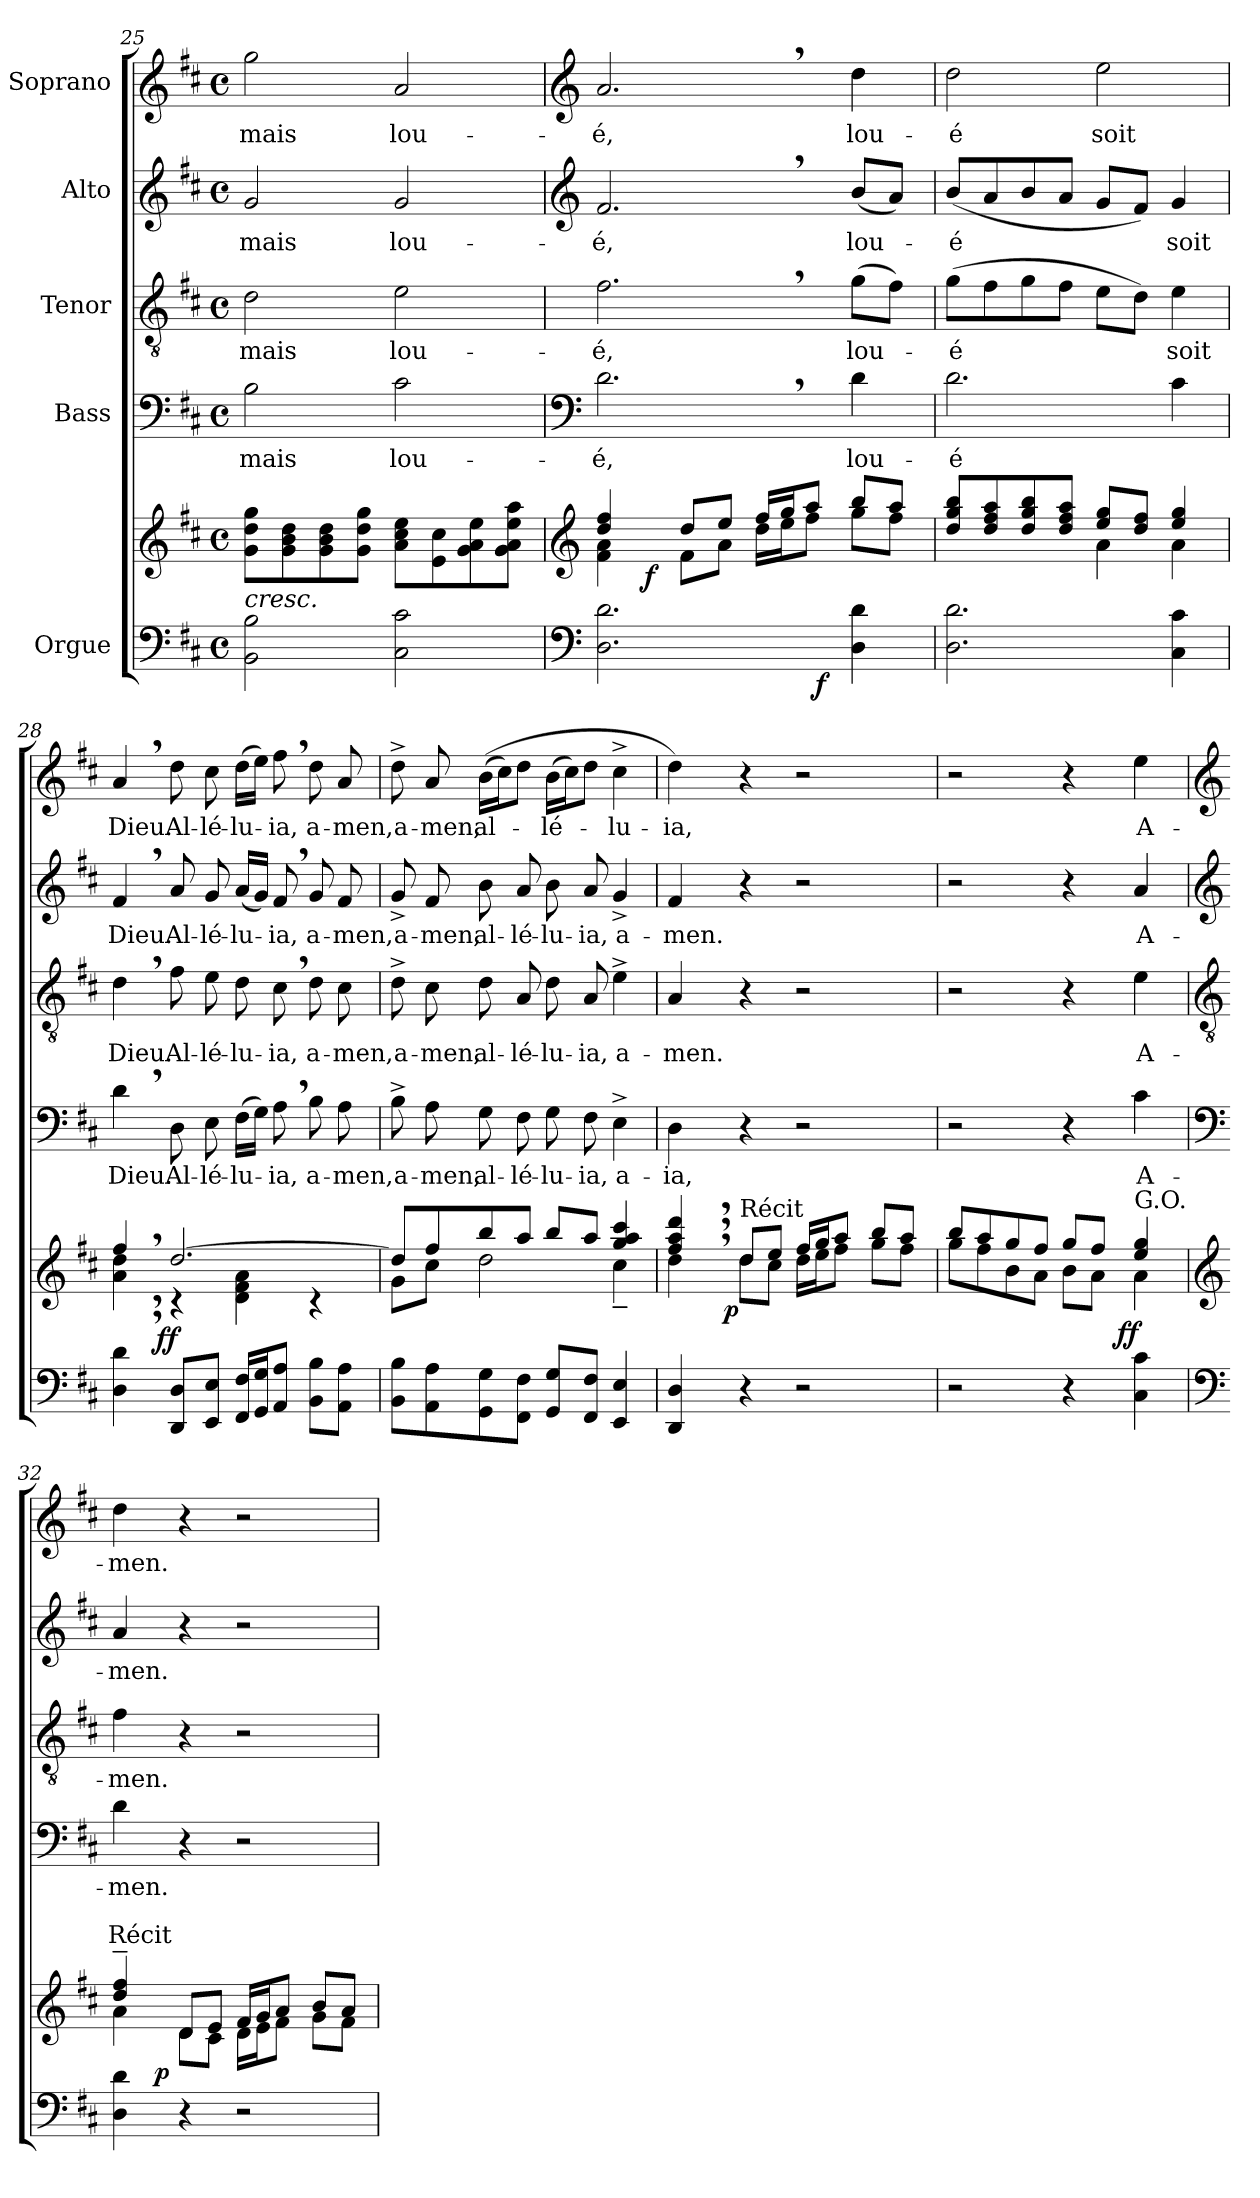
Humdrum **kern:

**kern	**kern	**dynam	**kern	**text	**text	**text	**kern	**text	**kern	**text	**kern	**text
*part5	*part5	*part5	*part4	*part4	*part4	*part4	*part3	*part3	*part2	*part2	*part1	*part1
*staff6	*staff5	*staff5/6	*staff4	*staff4	*staff4	*staff4	*staff3	*staff3	*staff2	*staff2	*staff1	*staff1
*I"Orgue	*	*	*I"Bass	*	*	*	*I"Tenor	*	*I"Alto	*	*I"Soprano	*
*clefF4	*clefG2	*	*clefF4	*	*	*	*clefGv2	*	*clefG2	*	*clefG2	*
*k[f#c#]	*k[f#c#]	*	*k[f#c#]	*	*	*	*k[f#c#]	*	*k[f#c#]	*	*k[f#c#]	*
*D:	*D:	*	*D:	*	*	*	*D:	*	*D:	*	*D:	*
*M4/4	*M4/4	*	*M4/4	*	*	*	*M4/4	*	*M4/4	*	*M4/4	*
*met(c)	*met(c)	*	*met(c)	*	*	*	*met(c)	*	*met(c)	*	*met(c)	*
=25	=25	=25	=25	=25	=25	=25	=25	=25	=25	=25	=25	=25
!LO:TX:a:i:t=cresc.	!	!	!	!	!	!	!	!	!	!	!	!
!	!	!	!	!LO:LY:b:cj	!	!	!	!LO:LY:b:cj	!	!LO:LY:b:cj	!	!LO:LY:b:cj
2BB\ 2B\	8dd\ 8g\ 8gg\L	.	2B\	-mais	.	.	2d\	-mais	2g/	-mais	2gg\	-mais
.	8dd\ 8b\ 8g\	.	.	.	.	.	.	.	.	.	.	.
.	8b\ 8dd\ 8g\	.	.	.	.	.	.	.	.	.	.	.
.	8g\ 8dd\ 8gg\J	.	.	.	.	.	.	.	.	.	.	.
!	!	!	!	!LO:LY:b:cj	!	!	!	!LO:LY:b:cj	!	!LO:LY:b:cj	!	!LO:LY:b:cj
2c#\ 2C#\	8ee\ 8cc#\ 8a\L	.	2c#\	lou-	.	.	2e\	lou-	2g/	lou-	2a/	lou-
.	8cc#\ 8e\	.	.	.	.	.	.	.	.	.	.	.
.	8g\ 8ee\ 8a\	.	.	.	.	.	.	.	.	.	.	.
.	8g\ 8aa\ 8a\ 8ee\J	.	.	.	.	.	.	.	.	.	.	.
!!LO:PB:g=z
=26	=26	=26	=26	=26	=26	=26	=26	=26	=26	=26	=26	=26
*clefF4	*clefG2	*	*clefF4	*	*	*	*	*	*clefG2	*	*clefG2	*
*	*^	*	*	*	*	*	*	*	*	*	*	*
!	!	!	!	!	!LO:LY:b:cj	!	!	!	!LO:LY:b:cj	!	!LO:LY:b:cj	!	!LO:LY:b:cj
*^	*	*^	*	*	*	*	*	*	*	*	*	*	*
2.D\ 2.d\	2ryy	4dd/ 4ff#/	4a\ 4f#\	8ryy	.	2.d,>\	-é,	.	.	2.f#,>\	-é,	2.f#,>/	-é,	2.a,>/	-é,
.	.	.	.	64ryy	.	.	.	.	.	.	.	.	.	.	.
!	!	!	!	!	!LO:DY:b	!	!	!	!	!	!	!	!	!	!
.	.	.	.	2ryy	f	.	.	.	.	.	.	.	.	.	.
.	.	8dd/L	8f#\L	.	.	.	.	.	.	.	.	.	.	.	.
.	.	8ee/J	8a\J	.	.	.	.	.	.	.	.	.	.	.	.
.	8ryy	16ff#/L	16dd\L	.	.	.	.	.	.	.	.	.	.	.	.
.	.	16gg/	16ee\	.	.	.	.	.	.	.	.	.	.	.	.
.	64ryy	8aa/J	8ff#\J	.	.	.	.	.	.	.	.	.	.	.	.
!	!	!	!	!	!LO:DY:b=2	!	!	!	!	!	!	!	!	!	!
.	4ryy	.	.	4ryy	f	.	.	.	.	.	.	.	.	.	.
!	!	!	!	!	!	!	!LO:LY:b:cj	!	!	!	!LO:LY:b:cj	!	!LO:LY:b:cj	!	!LO:LY:b:cj
4d\ 4D\	.	8bb/L	8gg\L	.	.	4d\	lou-	.	.	(>8g\L	lou-	(<8b/L	lou-	4dd\	lou-
.	.	8aa/J	8ff#\J	.	.	.	.	.	.	8f#\J)	.	8a/J)	.	.	.
.	16..ryy	.	.	16..ryy	.	.	.	.	.	.	.	.	.	.	.
=27	=27	=27	=27	=27	=27	=27	=27	=27	=27	=27	=27	=27	=27	=27	=27
!	!	!	!	!	!	!	!LO:LY:b:cj	!	!	!	!LO:LY:b:cj	!	!LO:LY:b:cj	!	!LO:LY:b:cj
*v	*v	*	*	*	*	*	*	*	*	*	*	*	*	*	*
*	*	*v	*v	*	*	*	*	*	*	*	*	*	*	*
2.D\ 2.d\	8gg/ 8dd/ 8bb/L	2ryy	.	2.d\	-é	.	.	(>8g\L	-é	(<8b/L	-é	2dd\	-é
.	8aa/ 8ff#/ 8dd/	.	.	.	.	.	.	8f#\	.	8a/	.	.	.
.	8gg/ 8bb/ 8dd/	.	.	.	.	.	.	8g\	.	8b/	.	.	.
.	8dd/ 8aa/ 8ff#/J	.	.	.	.	.	.	8f#\J	.	8a/J	.	.	.
!	!	!	!	!	!	!	!	!	!	!	!	!	!LO:LY:b:cj
.	8ee/ 8gg/L	4a\	.	.	.	.	.	8e\L	.	8g/L	.	2ee\	soit
.	8dd/ 8ff#/J	.	.	.	.	.	.	8d\J)	.	8f#/J)	.	.	.
!	!	!	!	!	!	!	!	!	!LO:LY:b:cj	!	!LO:LY:b:cj	!	!
4c#\ 4C#\	4ee/ 4gg/	4a\	.	4c#\	.	.	.	4e\	soit	4g/	soit	.	.
=28	=28	=28	=28	=28	=28	=28	=28	=28	=28	=28	=28	=28	=28
!	!	!	!	!	!LO:LY:b:cj	!	!	!	!LO:LY:b:cj	!	!LO:LY:b:cj	!	!LO:LY:b:cj
*^	*	*	*	*	*	*	*	*	*	*	*	*	*
4D\,> 4d\,>	8..ryy	4ff#,>/	4dd\ 4a\	.	4d,>\	Dieu.	.	.	4d,>\	Dieu.	4f#,>/	Dieu.	4a,>/	Dieu.
!	!	!	!	!LO:DY:a=2	!	!	!	!	!	!	!	!	!	!
.	2ryy	.	.	ff	.	.	.	.	.	.	.	.	.	.
!	!	!	!	!	!	!LO:LY:b:cj	!	!	!	!LO:LY:b:cj	!	!LO:LY:b:cj	!	!LO:LY:b:cj
8D/ 8DD/L	.	[<2.dd/	4rc	.	8D\	Al-	.	.	8f#\	Al-	8a/	Al-	8dd\	Al-
!	!	!	!	!	!	!LO:LY:b:cj	!	!	!	!LO:LY:b:cj	!	!LO:LY:b:cj	!	!LO:LY:b:cj
8E/ 8EE/J	.	.	.	.	8E\	-lé-	.	.	8e\	-lé-	8g/	-lé-	8cc#\	-lé-
!	!	!	!	!	!	!LO:LY:b:cj	!	!	!	!LO:LY:b:cj	!	!LO:LY:b:cj	!	!LO:LY:b:cj
16FF#/ 16F#/L	.	.	4a\ 4f#\ 4d\	.	(>16F#\L	-lu-	.	.	8d\	-lu-	(<16a/L	-lu-	(>16dd\L	-lu-
16G/ 16GG/	.	.	.	.	16G\J)	.	.	.	.	.	16g/J)	.	16ee\J)	.
!	!	!	!	!	!	!LO:LY:b:cj	!	!	!	!LO:LY:b:cj	!	!LO:LY:b:cj	!	!LO:LY:b:cj
8A/ 8AA/J	.	.	.	.	8A,>\	-ia,	.	.	8c#,>\	-ia,	8f#,>/	-ia,	8ff#,>\	-ia,
.	4ryy	.	.	.	.	.	.	.	.	.	.	.	.	.
!	!	!	!	!	!	!LO:LY:b:cj	!	!	!	!LO:LY:b:cj	!	!LO:LY:b:cj	!	!LO:LY:b:cj
8B\ 8BB\L	.	.	4rc	.	8B\	a-	.	.	8d\	a-	8g/	a-	8dd\	a-
!	!	!	!	!	!	!LO:LY:b:cj	!	!	!	!LO:LY:b:cj	!	!LO:LY:b:cj	!	!LO:LY:b:cj
8AA\ 8A\J	.	.	.	.	8A\	-men,	.	.	8c#\	-men,	8f#/	-men,	8a/	-men,
.	32ryy	.	.	.	.	.	.	.	.	.	.	.	.	.
!!LO:LB:g=z
=29	=29	=29	=29	=29	=29	=29	=29	=29	=29	=29	=29	=29	=29	=29
!	!	!	!	!	!	!LO:LY:b:cj	!	!	!	!LO:LY:b:cj	!	!LO:LY:b:cj	!	!LO:LY:b:cj
*v	*v	*	*	*	*	*	*	*	*	*	*	*	*	*
8BB\ 8B\L	8dd/L]	8g\L	.	8B^>\	a-	.	.	8d^>\	a-	8g^>/	a-	8dd^>\	a-
!	!	!	!	!	!LO:LY:b:cj	!	!	!	!LO:LY:b:cj	!	!LO:LY:b:cj	!	!LO:LY:b:cj
8AA\ 8A\	8ff#/	8cc#\J	.	8A\	-men,	.	.	8c#\	-men,	8f#/	-men,	8a/	-men,
!	!	!	!	!	!LO:LY:b:cj	!	!	!	!LO:LY:b:cj	!	!LO:LY:b:cj	!	!LO:LY:b:cj
8G\ 8GG\	8bb/	2dd\	.	8G\	al-	.	.	8d\	al-	8b\	al-	(>(>16b\L	al-
.	.	.	.	.	.	.	.	.	.	.	.	16cc#\)	.
!	!	!	!	!	!LO:LY:b:cj	!	!	!	!LO:LY:b:cj	!	!LO:LY:b:cj	!	!
8F#\ 8FF#\J	8aa/J	.	.	8F#\	-lé-	.	.	8A/	-lé-	8a/	-lé-	8dd\J	.
!	!	!	!	!	!LO:LY:b:cj	!	!	!	!LO:LY:b:cj	!	!LO:LY:b:cj	!	!LO:LY:b:cj
8GG/ 8G/L	8bb/L	.	.	8G\	-lu-	.	.	8d\	-lu-	8b\	-lu-	(>16b\L	-lé-
.	.	.	.	.	.	.	.	.	.	.	.	16cc#\)	.
!	!	!	!	!	!LO:LY:b:cj	!	!	!	!LO:LY:b:cj	!	!LO:LY:b:cj	!	!
8F#/ 8FF#/J	8aa/J	.	.	8F#\	-ia,	.	.	8A/	-ia,	8a/	-ia,	8dd\J	.
!	!	!	!	!	!LO:LY:b:cj	!	!	!	!LO:LY:b:cj	!	!LO:LY:b:cj	!	!LO:LY:b:cj
4EE/ 4E/	4gg/ 4ccc#/ 4aa/	4cc#~>\	.	4E^>\	a-	.	.	4e^>\	a-	4g^>/	a-	4cc#^>\	-lu-
=30	=30	=30	=30	=30	=30	=30	=30	=30	=30	=30	=30	=30	=30
!	!	!	!	!	!LO:LY:b:cj	!	!	!	!LO:LY:b:cj	!	!LO:LY:b:cj	!	!LO:LY:b:cj
*	*	*^	*	*	*	*	*	*	*	*	*	*	*
4DD/ 4D/	4ddd/,> 4aa/,> 4ff#/,>	4dd\	8ryy	.	4D\	-ia,	.	.	4A/	-men.	4f#/	-men.	4dd\)	-ia,
.	.	.	16ryy	.	.	.	.	.	.	.	.	.	.	.
.	.	.	64ryy	.	.	.	.	.	.	.	.	.	.	.
!	!	!	!	!LO:DY:b	!	!	!	!	!	!	!	!	!	!
.	.	.	2ryy	p	.	.	.	.	.	.	.	.	.	.
!	!LO:TX:a:t=Récit	!	!	!	!	!	!	!	!	!	!	!	!	!
4r	8dd/L	8dd\L	.	.	4r	.	.	.	4r	.	4r	.	4r	.
.	8ee/J	8cc#\J	.	.	.	.	.	.	.	.	.	.	.	.
2r	16ff#/L	16dd\L	.	.	2r	.	.	.	2r	.	2r	.	2r	.
.	16gg/	16ee\	.	.	.	.	.	.	.	.	.	.	.	.
.	8aa/J	8ff#\J	.	.	.	.	.	.	.	.	.	.	.	.
.	.	.	4ryy	.	.	.	.	.	.	.	.	.	.	.
.	8bb/L	8gg\L	.	.	.	.	.	.	.	.	.	.	.	.
.	8aa/J	8ff#\J	.	.	.	.	.	.	.	.	.	.	.	.
.	.	.	32.ryy	.	.	.	.	.	.	.	.	.	.	.
*	*	*v	*v	*	*	*	*	*	*	*	*	*	*	*
=31	=31	=31	=31	=31	=31	=31	=31	=31	=31	=31	=31	=31	=31
*^	*	*	*	*	*	*	*	*	*	*	*	*	*
2r	2ryy	8bb/L	8gg\L	.	2r	.	.	.	2r	.	2r	.	2r	.
.	.	8aa/	8ff#\	.	.	.	.	.	.	.	.	.	.	.
.	.	8gg/	8b\	.	.	.	.	.	.	.	.	.	.	.
.	.	8ff#/J	8a\J	.	.	.	.	.	.	.	.	.	.	.
4r	8ryy	8gg/L	8b\L	.	4r	.	.	.	4r	.	4r	.	4r	.
.	16ryy	8ff#/J	8a\J	.	.	.	.	.	.	.	.	.	.	.
.	64ryy	.	.	.	.	.	.	.	.	.	.	.	.	.
!	!	!	!	!LO:DY:a=2	!	!	!	!	!	!	!	!	!	!
.	4ryy	.	.	ff	.	.	.	.	.	.	.	.	.	.
!	!	!LO:TX:a:t=G.O.	!	!	!	!	!	!	!	!	!	!	!	!
!	!	!	!	!	!	!LO:LY:b:cj	!	!	!	!LO:LY:b:cj	!	!LO:LY:b:cj	!	!LO:LY:b:cj
4C#\ 4c#\	.	4ee/ 4gg/	4a\	.	4c#\	A-	.	.	4e\	A-	4a/	A-	4ee\	A-
.	32.ryy	.	.	.	.	.	.	.	.	.	.	.	.	.
*v	*v	*	*	*	*	*	*	*	*	*	*	*	*	*
*	*v	*v	*	*	*	*	*	*	*	*	*	*	*
!!LO:PB:g=z
=32	=32	=32	=32	=32	=32	=32	=32	=32	=32	=32	=32	=32
*clefF4	*clefG2	*	*clefF4	*	*	*	*clefGv2	*	*clefG2	*	*clefG2	*
*^	*^	*	*	*	*	*	*	*	*	*	*	*
!	!	!	!	!	!	!LO:LY:b:cj	!	!LO:LY:b	!	!LO:LY:b:cj	!	!LO:LY:b:cj	!	!LO:LY:b:cj
*v	*v	*	*^	*	*	*	*	*	*	*	*	*	*	*
4d\ 4D\	4dd/~> 4ff#/~>	4a\	8ryy	.	4d\	-men.	.	Récit	4f#\	-men.	4a/	-men.	4dd\	-men.
.	.	.	32ryy	.	.	.	.	.	.	.	.	.	.	.
!	!	!	!	!LO:DY:b	!	!	!	!	!	!	!	!	!	!
.	.	.	2ryy	p	.	.	.	.	.	.	.	.	.	.
4r	8d/L	8d\L	.	.	4r	.	.	.	4r	.	4r	.	4r	.
.	8e/J	8c#\J	.	.	.	.	.	.	.	.	.	.	.	.
2r	16f#/L	16d\L	.	.	2r	.	.	.	2r	.	2r	.	2r	.
.	16g/	16e\	.	.	.	.	.	.	.	.	.	.	.	.
.	8a/J	8f#\J	.	.	.	.	.	.	.	.	.	.	.	.
.	.	.	4ryy	.	.	.	.	.	.	.	.	.	.	.
.	8b/L	8g\L	.	.	.	.	.	.	.	.	.	.	.	.
.	8a/J	8f#\J	.	.	.	.	.	.	.	.	.	.	.	.
.	.	.	16.ryy	.	.	.	.	.	.	.	.	.	.	.
*	*v	*v	*v	*	*	*	*	*	*	*	*	*	*	*
=	=	=	=	=	=	=	=	=	=	=	=	=
*-	*-	*-	*-	*-	*-	*-	*-	*-	*-	*-	*-	*-
